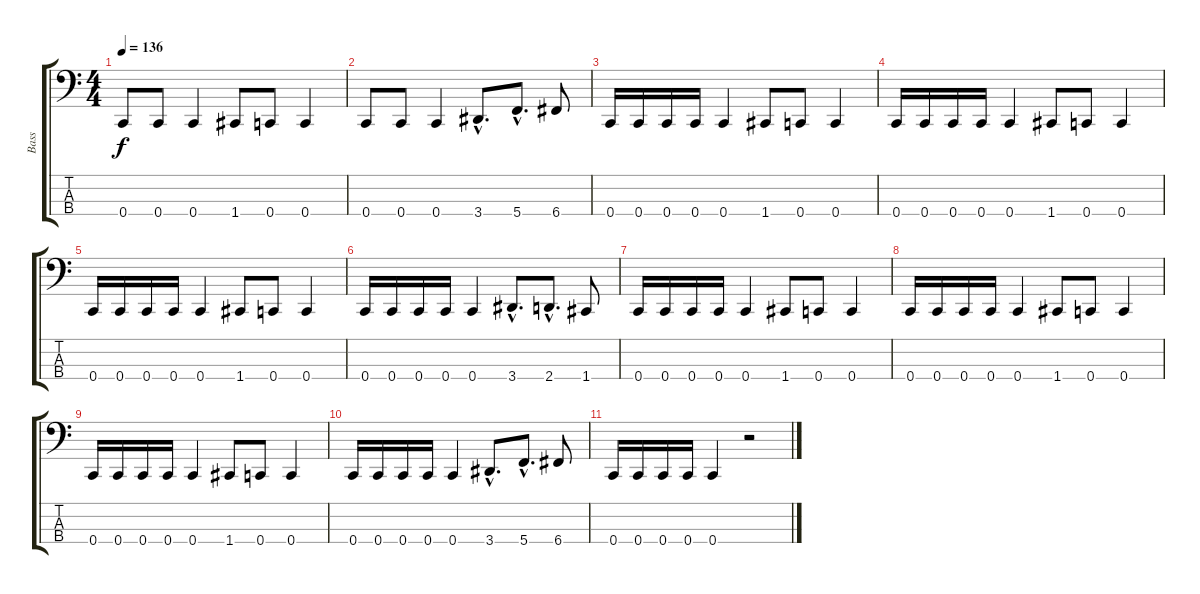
\track ("Bass" "Bass") {instrument electricbasspick}
\staff {score tabs}
\tuning (F2 C2 G1 C1) {hide}
\ts (4 4)
\tempo 136
\clef f4
\ks c
0.4.8{dy f} 0.4.8 0.4.4 1.4.8 0.4.8 0.4.4 |
0.4.8 0.4.8 0.4.4 3.4{hac}.8{d} 5.4{hac}.8{d} 6.4.8 |
0.4.16 0.4.16 0.4.16 0.4.16 0.4.4 1.4.8 0.4.8 0.4.4 |
0.4.16 0.4.16 0.4.16 0.4.16 0.4.4 1.4.8 0.4.8 0.4.4 |
0.4.16 0.4.16 0.4.16 0.4.16 0.4.4 1.4.8 0.4.8 0.4.4 |
0.4.16 0.4.16 0.4.16 0.4.16 0.4.4 3.4{hac}.8{d} 2.4{hac}.8{d} 1.4.8 |
0.4.16 0.4.16 0.4.16 0.4.16 0.4.4 1.4.8 0.4.8 0.4.4 |
0.4.16 0.4.16 0.4.16 0.4.16 0.4.4 1.4.8 0.4.8 0.4.4 |
0.4.16 0.4.16 0.4.16 0.4.16 0.4.4 1.4.8 0.4.8 0.4.4 |
0.4.16 0.4.16 0.4.16 0.4.16 0.4.4 3.4{hac}.8{d} 5.4{hac}.8{d} 6.4.8 |
0.4.16 0.4.16 0.4.16 0.4.16 0.4.4 r.2
